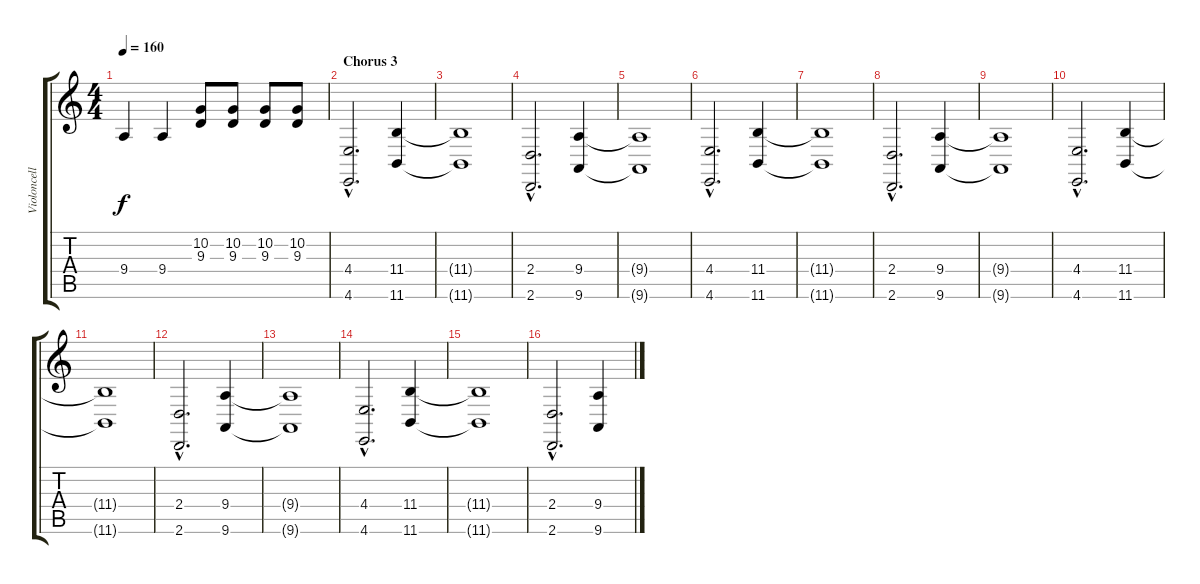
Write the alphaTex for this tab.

\track ("Violoncello" "Violoncell") {instrument cello}
\staff {score tabs}
\tuning (D4 A3 F3 C3 G2 C2) {hide}
\ts (4 4)
\tempo 160
\clef g2
\ks c
9.4{t}.4{dy f} 9.4.4 (10.2 9.3).8 (10.2 9.3).8 (10.2 9.3).8 (10.2 9.3).8 |
\section ("" "Chorus 3")
(4.4{hac} 4.6{hac}).2{d} (11.4 11.6).4 |
(11.4{t} 11.6{t}).1 |
(2.4{hac} 2.6{hac}).2{d} (9.4 9.6).4 |
(9.4{t} 9.6{t}).1 |
(4.4{hac} 4.6{hac}).2{d} (11.4 11.6).4 |
(11.4{t} 11.6{t}).1 |
(2.4{hac} 2.6{hac}).2{d} (9.4 9.6).4 |
(9.4{t} 9.6{t}).1 |
(4.4{hac} 4.6{hac}).2{d} (11.4 11.6).4 |
(11.4{t} 11.6{t}).1 |
(2.4{hac} 2.6{hac}).2{d} (9.4 9.6).4 |
(9.4{t} 9.6{t}).1 |
(4.4{hac} 4.6{hac}).2{d} (11.4 11.6).4 |
(11.4{t} 11.6{t}).1 |
(2.4{hac} 2.6{hac}).2{d} (9.4 9.6).4
